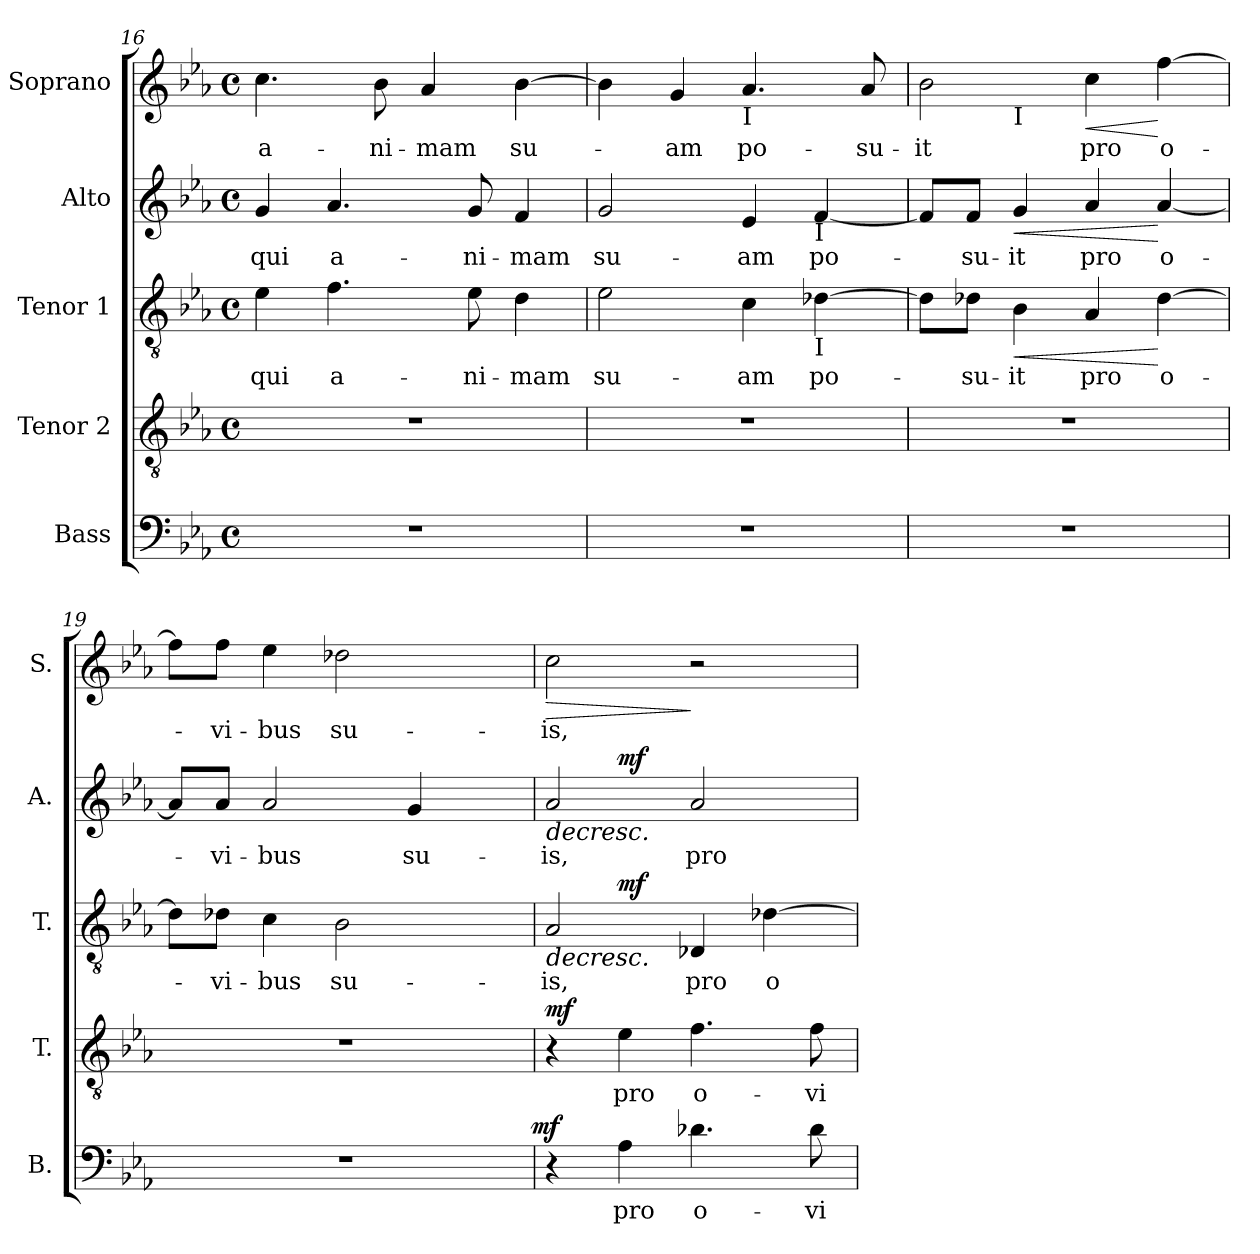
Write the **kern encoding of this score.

**kern	**text	**dynam	**kern	**text	**dynam	**kern	**text	**dynam	**kern	**text	**dynam	**kern	**text	**dynam
*part5	*part5	*part5	*part4	*part4	*part4	*part3	*part3	*part3	*part2	*part2	*part2	*part1	*part1	*part1
*staff5	*staff5	*staff5	*staff4	*staff4	*staff4	*staff3	*staff3	*staff3	*staff2	*staff2	*staff2	*staff1	*staff1	*staff1
*I"Bass	*	*	*I"Tenor 2	*	*	*I"Tenor 1	*	*	*I"Alto	*	*	*I"Soprano	*	*
*I'B.	*	*	*I'T.	*	*	*I'T.	*	*	*I'A.	*	*	*I'S.	*	*
*clefF4	*	*	*clefGv2	*	*	*clefGv2	*	*	*clefG2	*	*	*clefG2	*	*
*	*	*	*ITrd7c12	*	*	*ITrd7c12	*	*	*	*	*	*	*	*
*k[b-e-a-]	*	*	*k[b-e-a-]	*	*	*k[b-e-a-]	*	*	*k[b-e-a-]	*	*	*k[b-e-a-]	*	*
*E-:	*	*	*E-:	*	*	*E-:	*	*	*E-:	*	*	*E-:	*	*
*M4/4	*	*	*M4/4	*	*	*M4/4	*	*	*M4/4	*	*	*M4/4	*	*
*met(c)	*	*	*met(c)	*	*	*met(c)	*	*	*met(c)	*	*	*met(c)	*	*
=16	=16	=16	=16	=16	=16	=16	=16	=16	=16	=16	=16	=16	=16	=16
!	!	!	!	!	!	!	!LO:LY:b:color=#000000	!	!	!	!	!	!	!
!	!	!	!	!	!	!	!	!	!	!LO:LY:b:color=#000000	!	!	!	!
!	!	!	!	!	!	!	!	!	!	!	!	!	!LO:LY:b:color=#000000	!
1r	.	.	1r	.	.	4E-i\	qui	.	4gi/	qui	.	4.cci\	a-	.
!	!	!	!	!	!	!	!LO:LY:b:color=#000000	!	!	!	!	!	!	!
!	!	!	!	!	!	!	!	!	!	!LO:LY:b:color=#000000	!	!	!	!
.	.	.	.	.	.	4.Fi\	a-	.	4.a-i/	a-	.	.	.	.
!	!	!	!	!	!	!	!	!	!	!	!	!	!LO:LY:b:color=#000000	!
.	.	.	.	.	.	.	.	.	.	.	.	8b-i\	-ni-	.
!	!	!	!	!	!	!	!	!	!	!	!	!	!LO:LY:b:color=#000000	!
.	.	.	.	.	.	.	.	.	.	.	.	4a-i/	-mam	.
!	!	!	!	!	!	!	!LO:LY:b:color=#000000	!	!	!	!	!	!	!
!	!	!	!	!	!	!	!	!	!	!LO:LY:b:color=#000000	!	!	!	!
.	.	.	.	.	.	8E-i\	-ni-	.	8gi/	-ni-	.	.	.	.
!	!	!	!	!	!	!	!LO:LY:b:color=#000000	!	!	!	!	!	!	!
!	!	!	!	!	!	!	!	!	!	!LO:LY:b:color=#000000	!	!	!	!
!	!	!	!	!	!	!	!	!	!	!	!	!	!LO:LY:b:color=#000000	!
.	.	.	.	.	.	4Di\	-mam	.	4fi/	-mam	.	[4b-i\	su-	.
=17	=17	=17	=17	=17	=17	=17	=17	=17	=17	=17	=17	=17	=17	=17
!	!	!	!	!	!	!	!LO:LY:b:color=#000000	!	!	!	!	!	!	!
!	!	!	!	!	!	!	!	!	!	!LO:LY:b:color=#000000	!	!	!	!
1r	.	.	1r	.	.	2E-i\	su-	.	2gi/	su-	.	4b-i\]	.	.
!	!	!	!	!	!	!	!	!	!	!	!	!	!LO:LY:b:color=#000000	!
.	.	.	.	.	.	.	.	.	.	.	.	4gi/	-am	.
!	!	!	!	!	!	!	!LO:LY:b:color=#000000	!	!	!	!	!	!	!
!	!	!	!	!	!	!	!	!	!	!LO:LY:b:color=#000000	!	!	!	!
!	!	!	!	!	!	!	!	!	!	!	!	!LO:TX:b:t=I	!	!
!	!	!	!	!	!	!	!	!	!	!	!	!	!LO:LY:b:color=#000000	!
.	.	.	.	.	.	4Ci\	-am	.	4e-i/	-am	.	4.a-i/	po-	.
!	!	!	!	!	!	!	!LO:LY:b:color=#000000	!	!	!	!	!	!	!
!	!	!	!	!	!	!	!	!	!LO:TX:b:t=I	!	!	!	!	!
!	!	!	!	!	!	!LO:TX:b:t=I	!	!	!	!	!	!	!	!
!	!	!	!	!	!	!	!	!	!	!LO:LY:b:color=#000000	!	!	!	!
.	.	.	.	.	.	[4D-Xi\	po-	.	[4fi/	po-	.	.	.	.
!	!	!	!	!	!	!	!	!	!	!	!	!	!LO:LY:b:color=#000000	!
.	.	.	.	.	.	.	.	.	.	.	.	8a-i/	-su-	.
=18	=18	=18	=18	=18	=18	=18	=18	=18	=18	=18	=18	=18	=18	=18
!	!	!	!	!	!	!	!	!	!	!	!	!	!LO:LY:b:color=#000000	!
*	*	*	*	*	*	*	*	*	*	*	*	*^	*	*
1r	.	.	1r	.	.	8D-i\L]	.	.	8fi/L]	.	.	2b-i\	4ryy	-it	.
!	!	!	!	!	!	!	!LO:LY:b:color=#000000	!	!	!	!	!	!	!	!
!	!	!	!	!	!	!	!	!	!	!LO:LY:b:color=#000000	!	!	!	!	!
.	.	.	.	.	.	8D-Xi\J	-su-	.	8fi/J	-su-	.	.	.	.	.
!	!	!	!	!	!	!	!LO:LY:b:color=#000000	!LO:HP:b	!	!	!	!	!	!	!
!	!	!	!	!	!	!	!	!	!	!	!	!	!LO:TX:b:t=I	!	!
!	!	!	!	!	!	!	!	!	!	!LO:LY:b:color=#000000	!LO:HP:b	!	!	!	!
.	.	.	.	.	.	4BB-i\	-it	<	4gi/	-it	<	.	2.ryy	.	.
!	!	!	!	!	!	!	!LO:LY:b:color=#000000	!	!	!	!	!	!	!	!
!	!	!	!	!	!	!	!	!	!	!LO:LY:b:color=#000000	!	!	!	!	!
!	!	!	!	!	!	!	!	!	!	!	!	!	!	!LO:LY:b:color=#000000	!LO:HP:b
.	.	.	.	.	.	4AA-i/	pro	.	4a-i/	pro	.	4cci\	.	pro	<
!	!	!	!	!	!	!	!LO:LY:b:color=#000000	!	!	!	!	!	!	!	!
!	!	!	!	!	!	!	!	!	!	!LO:LY:b:color=#000000	!	!	!	!	!
!	!	!	!	!	!	!	!	!	!	!	!	!	!	!LO:LY:b:color=#000000	!
.	.	.	.	.	.	[4D-i\	o-	[	[4a-i/	o-	[	[4ffi\	.	o-	[
*	*	*	*	*	*	*	*	*	*	*	*	*v	*v	*	*
!!LO:LB:g=z
=19	=19	=19	=19	=19	=19	=19	=19	=19	=19	=19	=19	=19	=19	=19
*^	*	*	*	*	*	*	*	*	*	*	*	*	*	*
1r	2ryy	.	.	1r	.	.	8D-i\L]	.	.	8a-i/L]	.	.	8ffi\L]	.	.
!	!	!	!	!	!	!	!	!LO:LY:b:color=#000000	!	!	!	!	!	!	!
!	!	!	!	!	!	!	!	!	!	!	!LO:LY:b:color=#000000	!	!	!	!
!	!	!	!	!	!	!	!	!	!	!	!	!	!	!LO:LY:b:color=#000000	!
.	.	.	.	.	.	.	8D-Xi\J	-vi-	.	8a-i/J	-vi-	.	8ffi\J	-vi-	.
!	!	!	!	!	!	!	!	!LO:LY:b:color=#000000	!	!	!	!	!	!	!
!	!	!	!	!	!	!	!	!	!	!	!LO:LY:b:color=#000000	!	!	!	!
!	!	!	!	!	!	!	!	!	!	!	!	!	!	!LO:LY:b:color=#000000	!
.	.	.	.	.	.	.	4Ci\	-bus	.	2a-i/	-bus	.	4ee-i\	-bus	.
!	!	!	!	!	!	!	!	!LO:LY:b:color=#000000	!	!	!	!	!	!	!
!	!	!	!	!	!	!	!	!	!	!	!	!	!	!LO:LY:b:color=#000000	!
.	4ryy	.	.	.	.	.	2BB-i\	su-	.	.	.	.	2dd-Xi\	su-	.
!	!	!	!	!	!	!	!	!	!	!	!LO:LY:b:color=#000000	!	!	!	!
.	8ryy	.	.	.	.	.	.	.	.	4gi/	su-	.	.	.	.
.	16ryy	.	.	.	.	.	.	.	.	.	.	.	.	.	.
.	32ryy	.	.	.	.	.	.	.	.	.	.	.	.	.	.
.	64ryy	.	.	.	.	.	.	.	.	.	.	.	.	.	.
.	128...ryy	.	.	.	.	.	.	.	.	.	.	.	.	.	.
.	1024ryy	.	mf	.	.	.	.	.	.	.	.	.	.	.	.
*v	*v	*	*	*	*	*	*	*	*	*	*	*	*	*	*
=20	=20	=20	=20	=20	=20	=20	=20	=20	=20	=20	=20	=20	=20	=20
*^	*	*	*	*	*	*	*	*	*	*	*	*	*	*
!	!	!	!	!	!	!	!	!LO:LY:b:color=#000000	!LO:HP:b	!	!	!	!	!	!
*v	*v	*	*	*	*	*	*	*	*	*	*	*	*	*	*
*^	*	*	*	*	*	*	*	*	*	*	*	*	*	*
!	!	!	!	!	!	!	!	!	!	!	!LO:LY:b:color=#000000	!LO:HP:b	!	!	!
*v	*v	*	*	*	*	*	*	*	*	*	*	*	*	*	*
*^	*	*	*	*	*	*	*	*	*	*	*	*	*	*
!	!	!	!	!	!	!	!	!	!	!	!	!	!	!LO:LY:b:color=#000000	!LO:HP:b
*v	*v	*	*	*	*	*	*^	*	*	*^	*	*	*	*	*
4r	.	.	4r	.	mf	2AA-i/	4ryy	-is,	>	2a-i/	4ryy	-is,	>	2cci\	-is,	>
!	!LO:LY:b:color=#000000	!	!	!	!	!	!	!	!	!	!	!	!	!	!	!
!	!	!	!	!LO:LY:b:color=#000000	!	!	!	!	!	!	!	!	!	!	!	!
4A-i\	pro	.	4E-i\	pro	.	.	2.ryy	.	mf	.	2.ryy	.	mf	.	.	.
!	!LO:LY:b:color=#000000	!	!	!	!	!	!	!	!	!	!	!	!	!	!	!
!	!	!	!	!LO:LY:b:color=#000000	!	!	!	!	!	!	!	!	!	!	!	!
!	!	!	!	!	!	!	!	!LO:LY:b:color=#000000	!	!	!	!	!	!	!	!
!	!	!	!	!	!	!	!	!	!	!	!	!LO:LY:b:color=#000000	!	!	!	!
4.d-Xi\	o-	.	4.Fi\	o-	.	4DD-Xi/	.	pro	]	2a-i/	.	pro	]	2r	.	]
!	!	!	!	!	!	!	!	!LO:LY:b:color=#000000	!	!	!	!	!	!	!	!
.	.	.	.	.	.	[4D-Xi\	.	o-	.	.	.	.	.	.	.	.
!	!LO:LY:b:color=#000000	!	!	!	!	!	!	!	!	!	!	!	!	!	!	!
!	!	!	!	!LO:LY:b:color=#000000	!	!	!	!	!	!	!	!	!	!	!	!
8d-i\	-vi-	.	8Fi\	-vi-	.	.	.	.	.	.	.	.	.	.	.	.
*	*	*	*	*	*	*v	*v	*	*	*	*	*	*	*	*	*
*	*	*	*	*	*	*	*	*	*v	*v	*	*	*	*	*
=	=	=	=	=	=	=	=	=	=	=	=	=	=	=
*-	*-	*-	*-	*-	*-	*-	*-	*-	*-	*-	*-	*-	*-	*-
